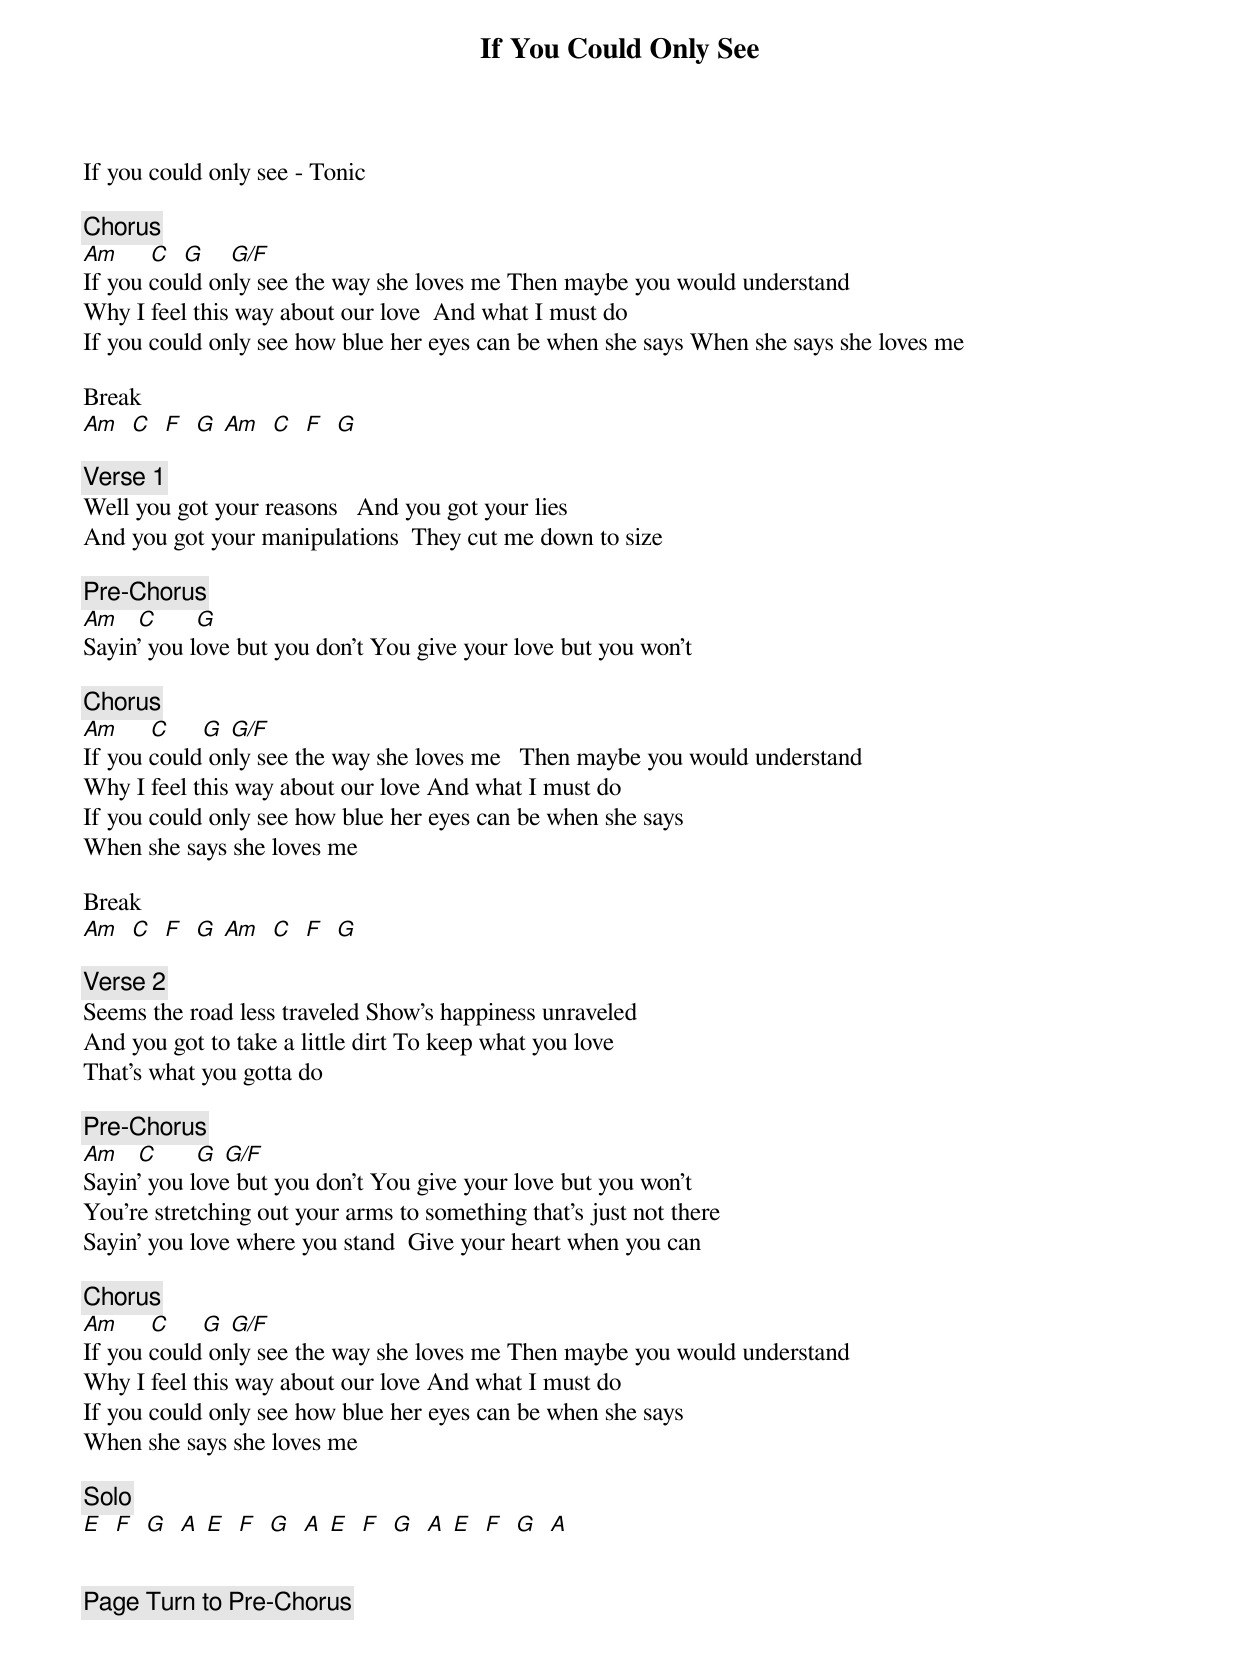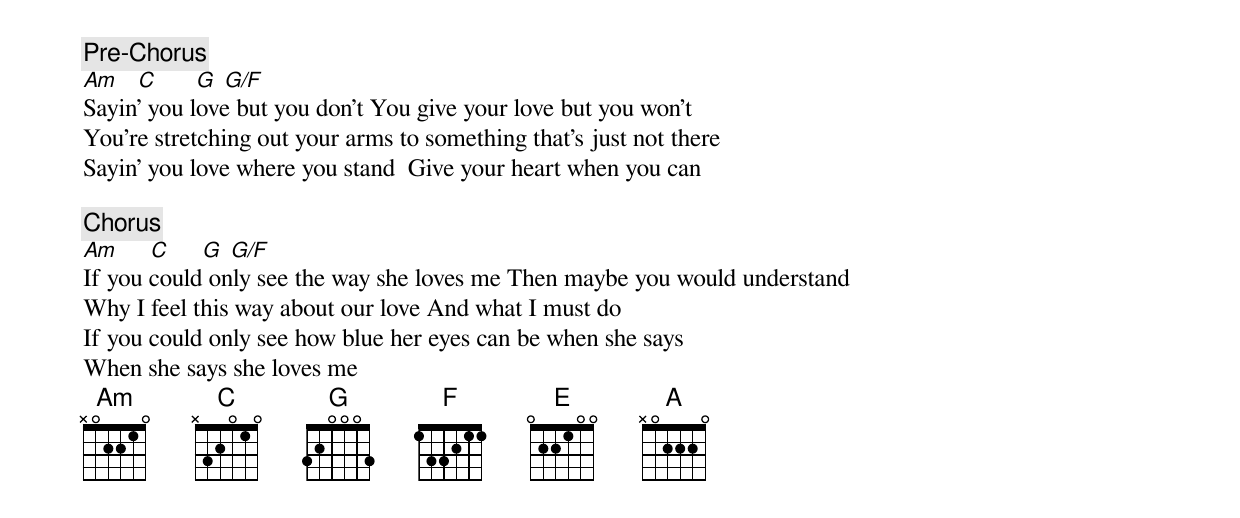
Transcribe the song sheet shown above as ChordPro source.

{title: If You Could Only See}
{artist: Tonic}
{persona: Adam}
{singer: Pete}
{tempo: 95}
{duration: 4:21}
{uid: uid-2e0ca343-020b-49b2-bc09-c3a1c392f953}
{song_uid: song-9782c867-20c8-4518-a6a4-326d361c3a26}



If you could only see - Tonic

{comment: Chorus}
[Am]					[C]		[G]				[G/F]
If you could only see the way she loves me	Then maybe you would understand
Why I feel this way about our love 	And what I must do
If you could only see how blue her eyes can be when she says When she says she loves me

Break
[Am]  [C]  [F]  [G]	[Am]  [C]  [F]  [G]

{comment: Verse 1}
Well you got your reasons 		And you got your lies
And you got your manipulations 	They cut me down to size

{comment: Pre-Chorus}
[Am]			[C]						[G]
Sayin’ you love but you don’t	You give your love but you won’t

{comment: Chorus}
[Am]					[C]					[G]	[G/F]
If you could only see the way she loves me   Then maybe you would understand
Why I feel this way about our love And what I must do
If you could only see how blue her eyes can be when she says
When she says she loves me

Break
[Am]  [C]  [F]  [G]	[Am]  [C]  [F]  [G]

{comment: Verse 2}
Seems the road less traveled	Show’s happiness unraveled
And you got to take a little dirt	To keep what you love
That's what you gotta do

{comment: Pre-Chorus}
[Am]			[C]						[G]	[G/F]
Sayin’ you love but you don’t	You give your love but you won’t
You’re stretching out your arms to something that’s just not there
Sayin’ you love where you stand 	Give your heart when you can

{comment: Chorus}
[Am]					[C]					[G]	[G/F]
If you could only see the way she loves me	Then maybe you would understand
Why I feel this way about our love And what I must do
If you could only see how blue her eyes can be when she says
When she says she loves me

{comment: Solo}
[E]  [F]  [G]  [A]	[E]  [F]  [G]  [A]	[E]  [F]  [G]  [A]	[E]  [F]  [G]  [A]


{comment: Page Turn to Pre-Chorus}



{comment: Pre-Chorus}
[Am]			[C]						[G]	[G/F]
Sayin’ you love but you don’t	You give your love but you won’t
You’re stretching out your arms to something that’s just not there
Sayin’ you love where you stand 	Give your heart when you can

{comment: Chorus}
[Am]					[C]					[G]	[G/F]
If you could only see the way she loves me	Then maybe you would understand
Why I feel this way about our love And what I must do
If you could only see how blue her eyes can be when she says
When she says she loves me
